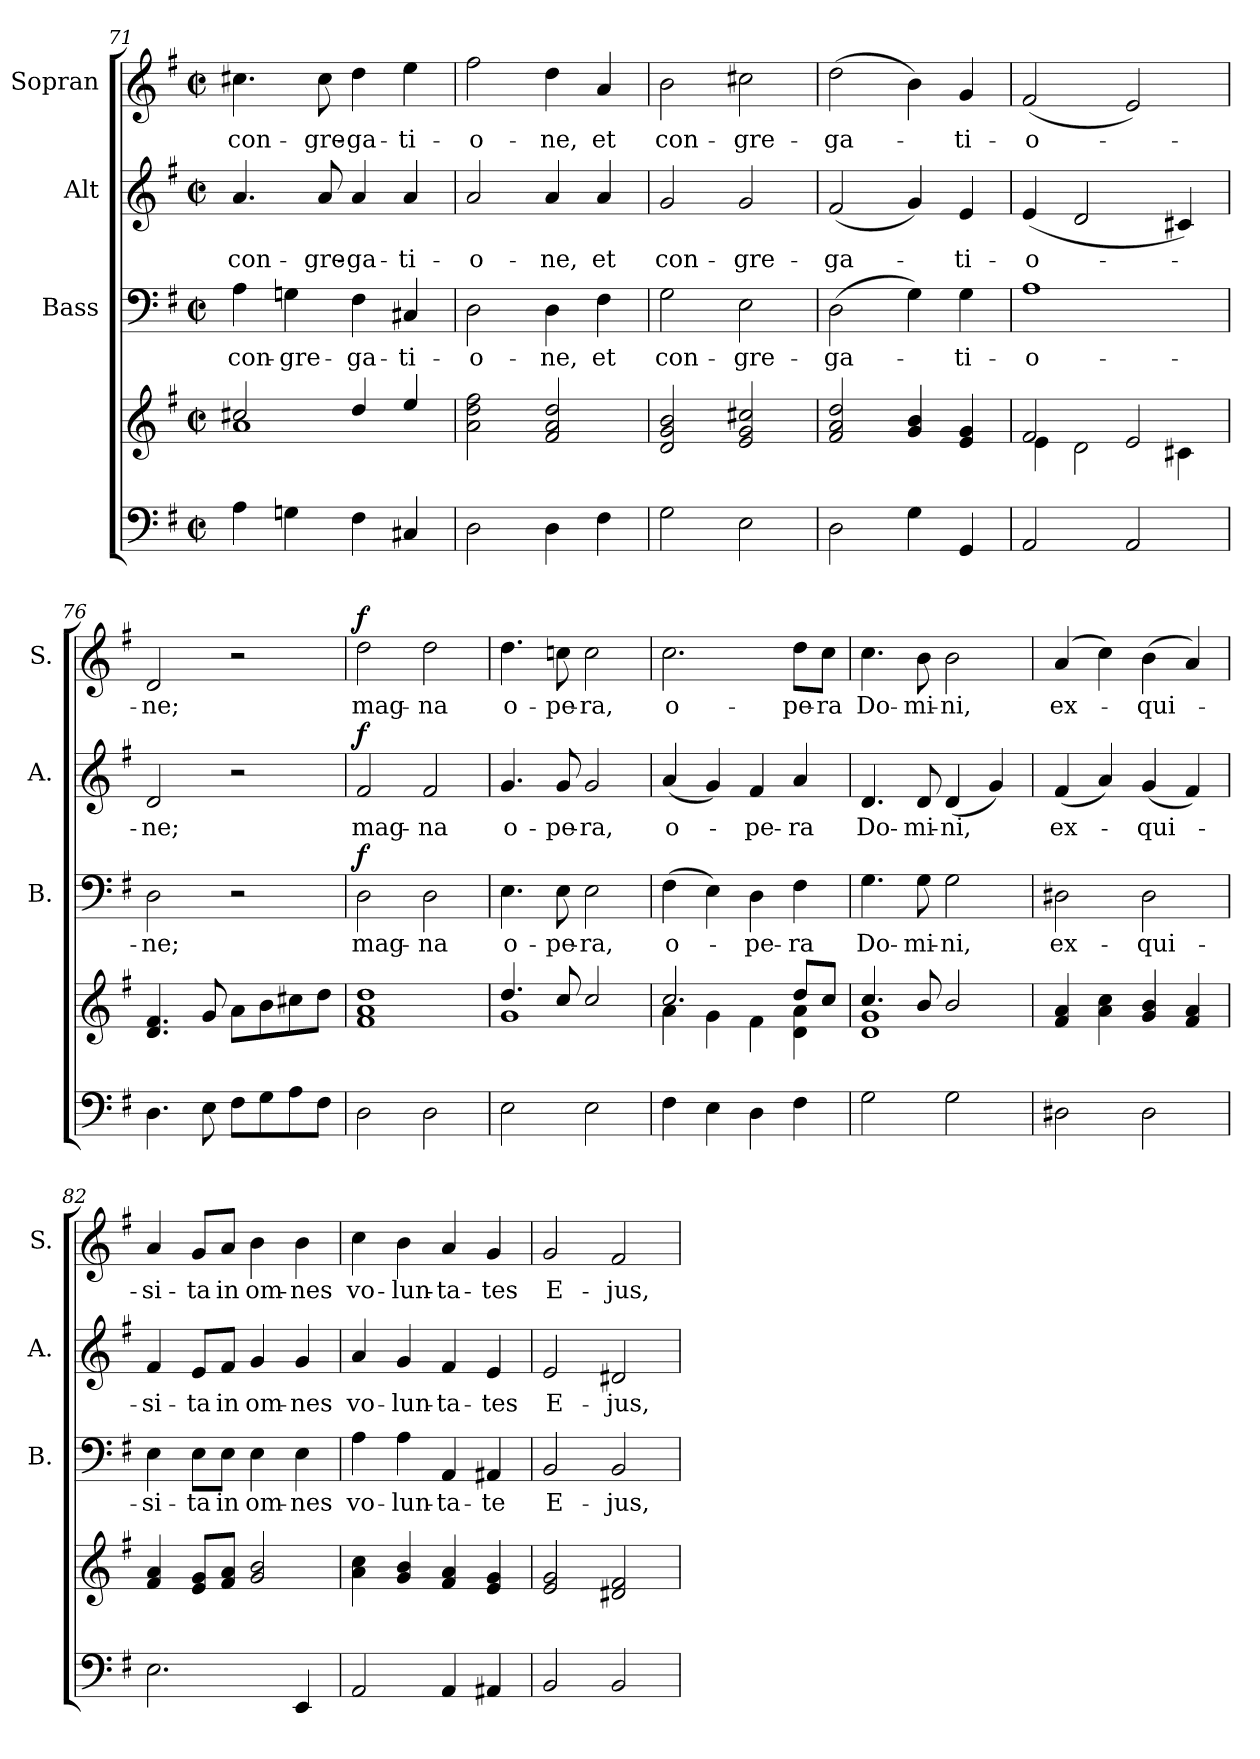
**kern	**kern	**kern	**text	**dynam	**kern	**text	**dynam	**kern	**text	**dynam
*part4	*part4	*part3	*part3	*part3	*part2	*part2	*part2	*part1	*part1	*part1
*staff5	*staff4	*staff3	*staff3	*staff3	*staff2	*staff2	*staff2	*staff1	*staff1	*staff1
*	*	*I"Bass	*	*	*I"Alt	*	*	*I"Sopran	*	*
*	*	*I'B.	*	*	*I'A.	*	*	*I'S.	*	*
*clefF4	*clefG2	*clefF4	*	*	*clefG2	*	*	*clefG2	*	*
*k[f#]	*k[f#]	*k[f#]	*	*	*k[f#]	*	*	*k[f#]	*	*
*G:	*G:	*G:	*	*	*G:	*	*	*G:	*	*
*M2/2	*M2/2	*M2/2	*	*	*M2/2	*	*	*M2/2	*	*
*met(c|)	*met(c|)	*met(c|)	*	*	*met(c|)	*	*	*met(c|)	*	*
=71	=71	=71	=71	=71	=71	=71	=71	=71	=71	=71
*	*^	*	*	*	*	*	*	*	*	*
!	!	!	!	!LO:LY:b	!	!	!LO:LY:b	!	!	!LO:LY:b	!
4A\	2cc#X/	1a	4A\	con-	.	4.a/	con-	.	4.cc#X\	con-	.
!	!	!	!	!LO:LY:b	!	!	!	!	!	!	!
4Gn\	.	.	4Gn\	-gre-	.	.	.	.	.	.	.
!	!	!	!	!	!	!	!LO:LY:b	!	!	!LO:LY:b	!
.	.	.	.	.	.	8a/	-gre-	.	8cc#\	-gre-	.
!	!	!	!	!LO:LY:b	!	!	!LO:LY:b	!	!	!LO:LY:b	!
4F#\	4dd/	.	4F#\	-ga-	.	4a/	-ga-	.	4dd\	-ga-	.
!	!	!	!	!LO:LY:b	!	!	!LO:LY:b	!	!	!LO:LY:b	!
4C#X/	4ee/	.	4C#X/	-ti-	.	4a/	-ti-	.	4ee\	-ti-	.
*	*v	*v	*	*	*	*	*	*	*	*	*
=72	=72	=72	=72	=72	=72	=72	=72	=72	=72	=72
!	!	!	!LO:LY:b	!	!	!LO:LY:b	!	!	!LO:LY:b	!
2D\	2a\ 2dd\ 2ff#\	2D\	-o-	.	2a/	-o-	.	2ff#\	-o-	.
!	!	!	!LO:LY:b	!	!	!LO:LY:b	!	!	!LO:LY:b	!
4D\	2f#/ 2a/ 2dd/	4D\	-ne,	.	4a/	-ne,	.	4dd\	-ne,	.
!	!	!	!LO:LY:b	!	!	!LO:LY:b	!	!	!LO:LY:b	!
4F#\	.	4F#\	et	.	4a/	et	.	4a/	et	.
=73	=73	=73	=73	=73	=73	=73	=73	=73	=73	=73
!	!	!	!LO:LY:b	!	!	!LO:LY:b	!	!	!LO:LY:b	!
2G\	2d/ 2g/ 2b/	2G\	con-	.	2g/	con-	.	2b\	con-	.
!	!	!	!LO:LY:b	!	!	!LO:LY:b	!	!	!LO:LY:b	!
2E\	2e/ 2g/ 2cc#X/	2E\	-gre-	.	2g/	-gre-	.	2cc#X\	-gre-	.
=74	=74	=74	=74	=74	=74	=74	=74	=74	=74	=74
!	!	!	!LO:LY:b	!	!	!LO:LY:b	!	!	!LO:LY:b	!
2D\	2f#/ 2a/ 2dd/	(>2D\	-ga-	.	(<2f#/	-ga-	.	(>2dd\	-ga-	.
4G\	4g/ 4b/	4G\)	.	.	4g/)	.	.	4b\)	.	.
!	!	!	!LO:LY:b	!	!	!LO:LY:b	!	!	!LO:LY:b	!
4GG/	4e/ 4g/	4G\	-ti-	.	4e/	-ti-	.	4g/	-ti-	.
!!LO:LB:g=z
=75	=75	=75	=75	=75	=75	=75	=75	=75	=75	=75
*	*^	*	*	*	*	*	*	*	*	*
!	!	!	!	!LO:LY:b	!	!	!LO:LY:b	!	!	!LO:LY:b	!
2AA/	2f#/	4e\	1A	-o-	.	(<4e/	-o-	.	(<2f#/	-o-	.
.	.	2d\	.	.	.	2d/	.	.	.	.	.
2AA/	2e/	.	.	.	.	.	.	.	2e/)	.	.
.	.	4c#X\	.	.	.	4c#X/)	.	.	.	.	.
=76	=76	=76	=76	=76	=76	=76	=76	=76	=76	=76	=76
!	!	!	!	!LO:LY:b	!	!	!LO:LY:b	!	!	!LO:LY:b	!
*	*v	*v	*	*	*	*	*	*	*	*	*
4.D\	4.d/ 4.f#/	2D\	-ne;	.	2d/	-ne;	.	2d/	-ne;	.
8E\	8g/	.	.	.	.	.	.	.	.	.
8F#\L	8a\L	2r	.	.	2r	.	.	2r	.	.
8G\	8b\	.	.	.	.	.	.	.	.	.
8A\	8cc#X\	.	.	.	.	.	.	.	.	.
8F#\J	8dd\J	.	.	.	.	.	.	.	.	.
=77	=77	=77	=77	=77	=77	=77	=77	=77	=77	=77
!	!	!	!LO:LY:b	!LO:DY:a	!	!LO:LY:b	!LO:DY:a	!	!LO:LY:b	!LO:DY:a
2D\	1f# 1a 1dd	2D\	mag-	f	2f#/	mag-	f	2dd\	mag-	f
!	!	!	!LO:LY:b	!	!	!LO:LY:b	!	!	!LO:LY:b	!
2D\	.	2D\	-na	.	2f#/	-na	.	2dd\	-na	.
=78	=78	=78	=78	=78	=78	=78	=78	=78	=78	=78
*	*^	*	*	*	*	*	*	*	*	*
!	!	!	!	!LO:LY:b	!	!	!LO:LY:b	!	!	!LO:LY:b	!
2E\	4.dd/	1g	4.E\	o-	.	4.g/	o-	.	4.dd\	o-	.
!	!	!	!	!LO:LY:b	!	!	!LO:LY:b	!	!	!LO:LY:b	!
.	8cc/	.	8E\	-pe-	.	8g/	-pe-	.	8ccn\	-pe-	.
!	!	!	!	!LO:LY:b	!	!	!LO:LY:b	!	!	!LO:LY:b	!
2E\	2cc/	.	2E\	-ra,	.	2g/	-ra,	.	2cc\	-ra,	.
=79	=79	=79	=79	=79	=79	=79	=79	=79	=79	=79	=79
!	!	!	!	!LO:LY:b	!	!	!LO:LY:b	!	!	!LO:LY:b	!
4F#\	2.cc/	4a\	(>4F#\	o-	.	(<4a/	o-	.	2.cc\	o-	.
4E\	.	4g\	4E\)	.	.	4g/)	.	.	.	.	.
!	!	!	!	!LO:LY:b	!	!	!LO:LY:b	!	!	!	!
4D\	.	4f#\	4D\	-pe-	.	4f#/	-pe-	.	.	.	.
!	!	!	!	!LO:LY:b	!	!	!LO:LY:b	!	!	!LO:LY:b	!
4F#\	8dd/L	4d\ 4a\	4F#\	-ra	.	4a/	-ra	.	8dd\L	-pe-	.
!	!	!	!	!	!	!	!	!	!	!LO:LY:b	!
.	8cc/J	.	.	.	.	.	.	.	8cc\J	-ra	.
=80	=80	=80	=80	=80	=80	=80	=80	=80	=80	=80	=80
!	!	!	!	!LO:LY:b	!	!	!LO:LY:b	!	!	!LO:LY:b	!
2G\	4.cc/	1d 1g	4.G\	Do-	.	4.d/	Do-	.	4.cc\	Do-	.
!	!	!	!	!LO:LY:b	!	!	!LO:LY:b	!	!	!LO:LY:b	!
.	8b/	.	8G\	-mi-	.	8d/	-mi-	.	8b\	-mi-	.
!	!	!	!	!LO:LY:b	!	!	!LO:LY:b	!	!	!LO:LY:b	!
2G\	2b/	.	2G\	-ni,	.	(<4d/	-ni,	.	2b\	-ni,	.
.	.	.	.	.	.	4g/)	.	.	.	.	.
*	*v	*v	*	*	*	*	*	*	*	*	*
=81	=81	=81	=81	=81	=81	=81	=81	=81	=81	=81
!	!	!	!LO:LY:b	!	!	!LO:LY:b	!	!	!LO:LY:b	!
2D#X\	4f#/ 4a/	2D#X\	ex-	.	(<4f#/	ex-	.	(4a/	ex-	.
.	4a\ 4cc\	.	.	.	4a/)	.	.	4cc\)	.	.
!	!	!	!LO:LY:b	!	!	!LO:LY:b	!	!	!LO:LY:b	!
2D#\	4g/ 4b/	2D#\	-qui-	.	(<4g/	-qui-	.	(>4b\	-qui-	.
.	4f#/ 4a/	.	.	.	4f#/)	.	.	4a/)	.	.
!!LO:PB:g=z
=82	=82	=82	=82	=82	=82	=82	=82	=82	=82	=82
!	!	!	!LO:LY:b	!	!	!LO:LY:b	!	!	!LO:LY:b	!
2.E\	4f#/ 4a/	4E\	-si-	.	4f#/	-si-	.	4a/	-si-	.
!	!	!	!LO:LY:b	!	!	!LO:LY:b	!	!	!LO:LY:b	!
.	8e/ 8g/L	8E\L	-ta	.	8e/L	-ta	.	8g/L	-ta	.
!	!	!	!LO:LY:b	!	!	!LO:LY:b	!	!	!LO:LY:b	!
.	8f#/ 8a/J	8E\J	in	.	8f#/J	in	.	8a/J	in	.
!	!	!	!LO:LY:b	!	!	!LO:LY:b	!	!	!LO:LY:b	!
.	2g/ 2b/	4E\	om-	.	4g/	om-	.	4b\	om-	.
!	!	!	!LO:LY:b	!	!	!LO:LY:b	!	!	!LO:LY:b	!
4EE/	.	4E\	-nes	.	4g/	-nes	.	4b\	-nes	.
=83	=83	=83	=83	=83	=83	=83	=83	=83	=83	=83
!	!	!	!LO:LY:b	!	!	!LO:LY:b	!	!	!LO:LY:b	!
2AA/	4a\ 4cc\	4A\	vo-	.	4a/	vo-	.	4cc\	vo-	.
!	!	!	!LO:LY:b	!	!	!LO:LY:b	!	!	!LO:LY:b	!
.	4g/ 4b/	4A\	-lun-	.	4g/	-lun-	.	4b\	-lun-	.
!	!	!	!LO:LY:b	!	!	!LO:LY:b	!	!	!LO:LY:b	!
4AA/	4f#/ 4a/	4AA/	-ta-	.	4f#/	-ta-	.	4a/	-ta-	.
!	!	!	!LO:LY:b	!	!	!LO:LY:b	!	!	!LO:LY:b	!
4AA#X/	4e/ 4g/	4AA#X/	-te	.	4e/	-tes	.	4g/	-tes	.
=84	=84	=84	=84	=84	=84	=84	=84	=84	=84	=84
!	!	!	!LO:LY:b	!	!	!LO:LY:b	!	!	!LO:LY:b	!
2BB/	2e/ 2g/	2BB/	E-	.	2e/	E-	.	2g/	E-	.
!	!	!	!LO:LY:b	!	!	!LO:LY:b	!	!	!LO:LY:b	!
2BB/	2d#X/ 2f#/	2BB/	-jus,	.	2d#X/	-jus,	.	2f#/	-jus,	.
=	=	=	=	=	=	=	=	=	=	=
*-	*-	*-	*-	*-	*-	*-	*-	*-	*-	*-
